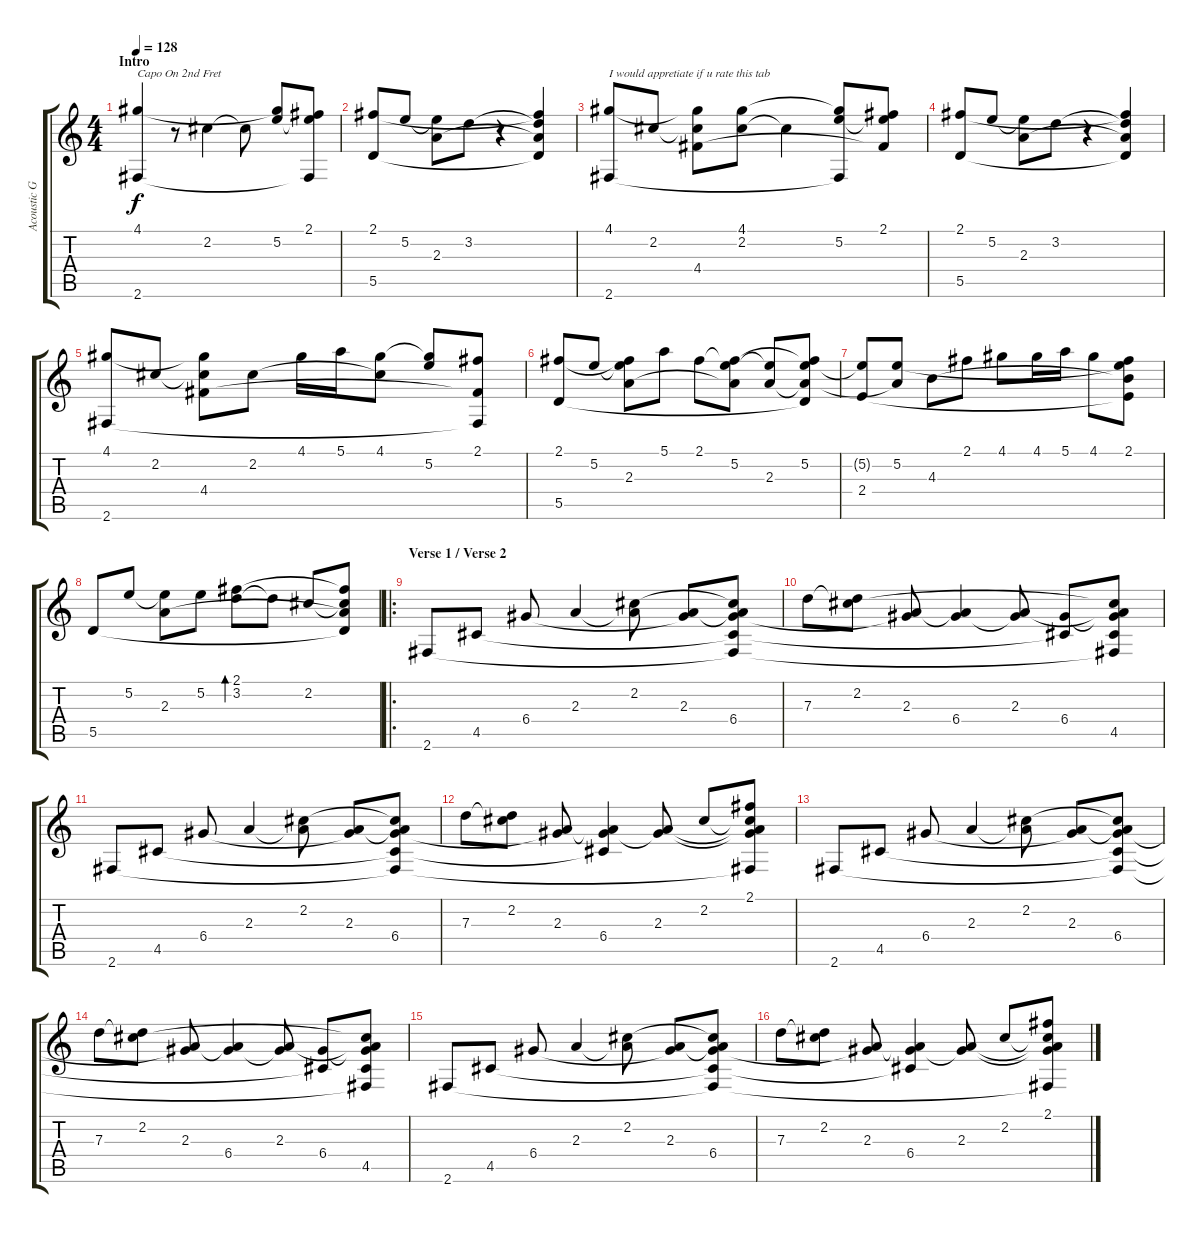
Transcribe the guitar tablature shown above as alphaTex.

\track ("Acoustic Guitar" "Acoustic G") {instrument acousticguitarsteel}
\staff {score tabs}
\tuning (E4 B3 G3 D3 A2 E2) {hide}
\ts (4 4)
\section ("" "Intro")
\tempo 128
\clef g2
\ks c
(4.1 2.6).4{txt "Capo On 2nd Fret" dy f instrument acousticguitarsteel} r.8 2.2.4 2.2{t}.8 (4.1{t} 5.2).8 (2.1 5.2{t} 2.6{t}).8 |
(2.1 5.5).8 5.2.8 (5.2{t} 2.3).8 3.2.8 r.4 (2.1{t} 3.2{t} 2.3{t} 5.5{t}).4 |
(4.1 2.6).8{txt "I would appretiate if u rate this tab"} 2.2.8 (4.1{t} 2.2{t} 4.4).8 (4.1 2.2).8 2.2{t}.4 (4.1{t} 5.2 2.6{t}).8 (2.1 5.2{t} 4.4{t}).8 |
(2.1 5.5).8 5.2.8 (5.2{t} 2.3).8 3.2.8 r.4 (2.1{t} 3.2{t} 2.3{t} 5.5{t}).4 |
(4.1 2.6).8 2.2.8 (4.1{t} 2.2{t} 4.4).8 2.2.8 4.1.16 5.1.16 (4.1 2.2{t}).8 (4.1{t} 5.2).8 (2.1 4.4{t} 2.6{t}).8 |
(2.1 5.5).8 5.2.8 (2.1{t} 5.2{t} 2.3).8 5.1.8 2.1.8 (2.1{t} 5.2 2.3{t}).8 (5.2{t} 2.3).8 (2.1{t} 5.2 2.3{t} 5.5{t}).8 |
(5.2{t} 2.4).8 (5.2 2.3{t}).8 4.3.8 2.1.8 4.1.8 4.1.16 5.1.16 4.1.8 (2.1 5.2{t} 4.3{t} 2.4{t}).8 |
5.5.8 5.2.8 (5.2{t} 2.3).8 5.2.8 (2.1 3.2).8{bd 60} 3.2{t}.8 2.2.8 (2.1{t} 2.2{t} 2.3{t} 5.5{t}).8 |
\ro
\section ("" "Verse 1 / Verse 2")
2.6.8 4.5.8 6.4.8 2.3.4 (2.2 2.3{t}).8 (2.3 6.4{t}).8 (2.2{t} 2.3{t} 6.4 4.5{t} 2.6{t}).8 |
7.3.8 (2.2 7.3{t}).8 (2.3 6.4{t}).8 (2.3{t} 6.4).4 (2.3 6.4{t}).8 (6.4 4.5{t}).8 (2.2{t} 2.3{t} 6.4{t} 4.5 2.6{t}).8 |
2.6.8 4.5.8 6.4.8 2.3.4 (2.2 2.3{t}).8 (2.3 6.4{t}).8 (2.2{t} 2.3{t} 6.4 4.5{t} 2.6{t}).8 |
7.3.8 (2.2 7.3{t}).8 (2.3 6.4{t}).8 (2.3{t} 6.4 4.5{t}).4 (2.3 6.4{t}).8 2.2.8 (2.1 2.2{t} 2.3{t} 6.4{t} 2.6{t}).8 |
2.6.8 4.5.8 6.4.8 2.3.4 (2.2 2.3{t}).8 (2.3 6.4{t}).8 (2.2{t} 2.3{t} 6.4 4.5{t} 2.6{t}).8 |
7.3.8 (2.2 7.3{t}).8 (2.3 6.4{t}).8 (2.3{t} 6.4).4 (2.3 6.4{t}).8 (6.4 4.5{t}).8 (2.2{t} 2.3{t} 6.4{t} 4.5 2.6{t}).8 |
2.6.8 4.5.8 6.4.8 2.3.4 (2.2 2.3{t}).8 (2.3 6.4{t}).8 (2.2{t} 2.3{t} 6.4 4.5{t} 2.6{t}).8 |
7.3.8 (2.2 7.3{t}).8 (2.3 6.4{t}).8 (2.3{t} 6.4 4.5{t}).4 (2.3 6.4{t}).8 2.2.8 (2.1 2.2{t} 2.3{t} 6.4{t} 2.6{t}).8
